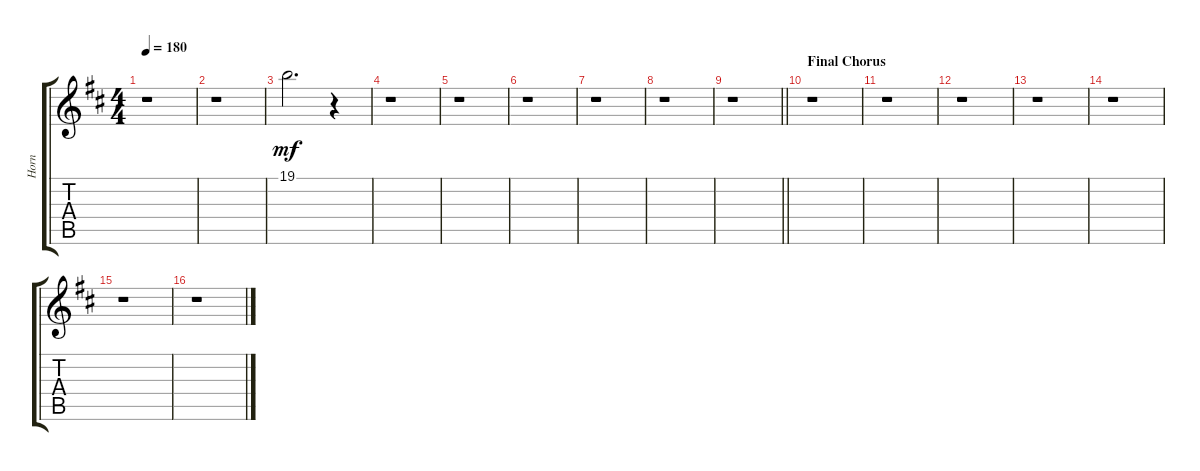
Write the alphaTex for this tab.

\track ("Horn" "Horn") {instrument englishhorn}
\staff {score tabs}
\tuning (E4 B3 G3 D3 A2 E2) {hide}
\ts (4 4)
\tempo 180
\clef g2
\ks bminor
r.1{dy mf} |
r.1 |
19.1.2{d} r.4 |
r.1 |
r.1 |
r.1 |
r.1 |
r.1 |
\barLineRight lightlight
r.1 |
\section ("" "Final Chorus")
r.1 |
r.1 |
r.1 |
r.1 |
r.1 |
r.1 |
r.1
